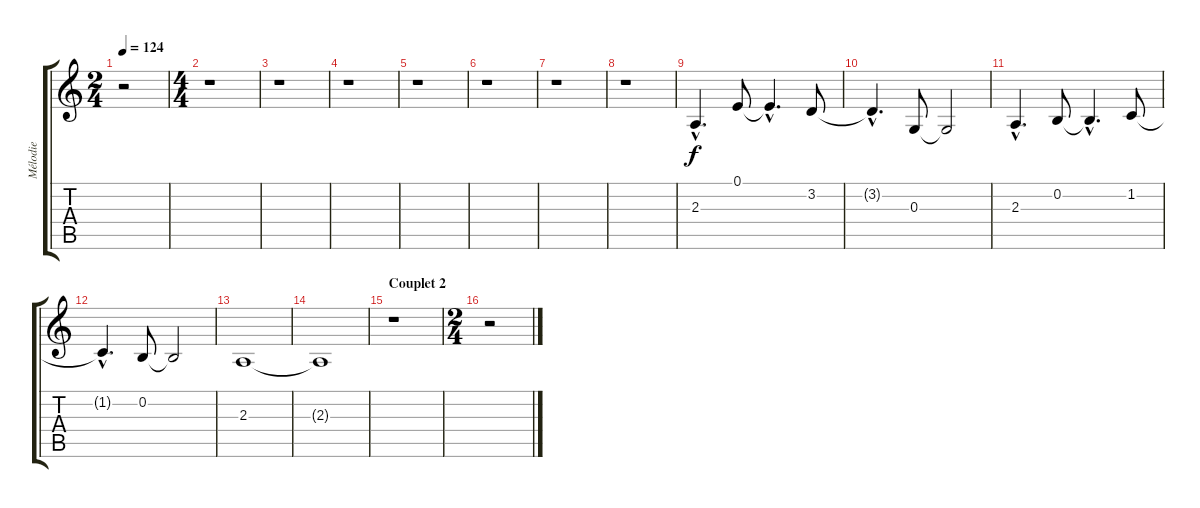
\track ("Mélodie" "Mélodie") {instrument clarinet}
\staff {score tabs}
\tuning (E4 B3 G3 D3 A2 E2) {hide}
\ts (2 4)
\tempo 124
\clef g2
\ks c
r.2{dy f} |
\ts (4 4)
r.1 |
r.1 |
r.1 |
r.1 |
r.1 |
r.1 |
r.1 |
2.3{hac}.4{d} 0.1.8 0.1{hac t}.4{d} 3.2.8 |
3.2{hac t}.4{d} 0.3.8 0.3{t}.2 |
2.3{hac}.4{d} 0.2.8 0.2{hac t}.4{d} 1.2.8 |
1.2{hac t}.4{d} 0.2.8 0.2{t}.2 |
2.3.1 |
2.3{t}.1 |
\section ("" "Couplet 2")
r.1 |
\ts (2 4)
r.2
